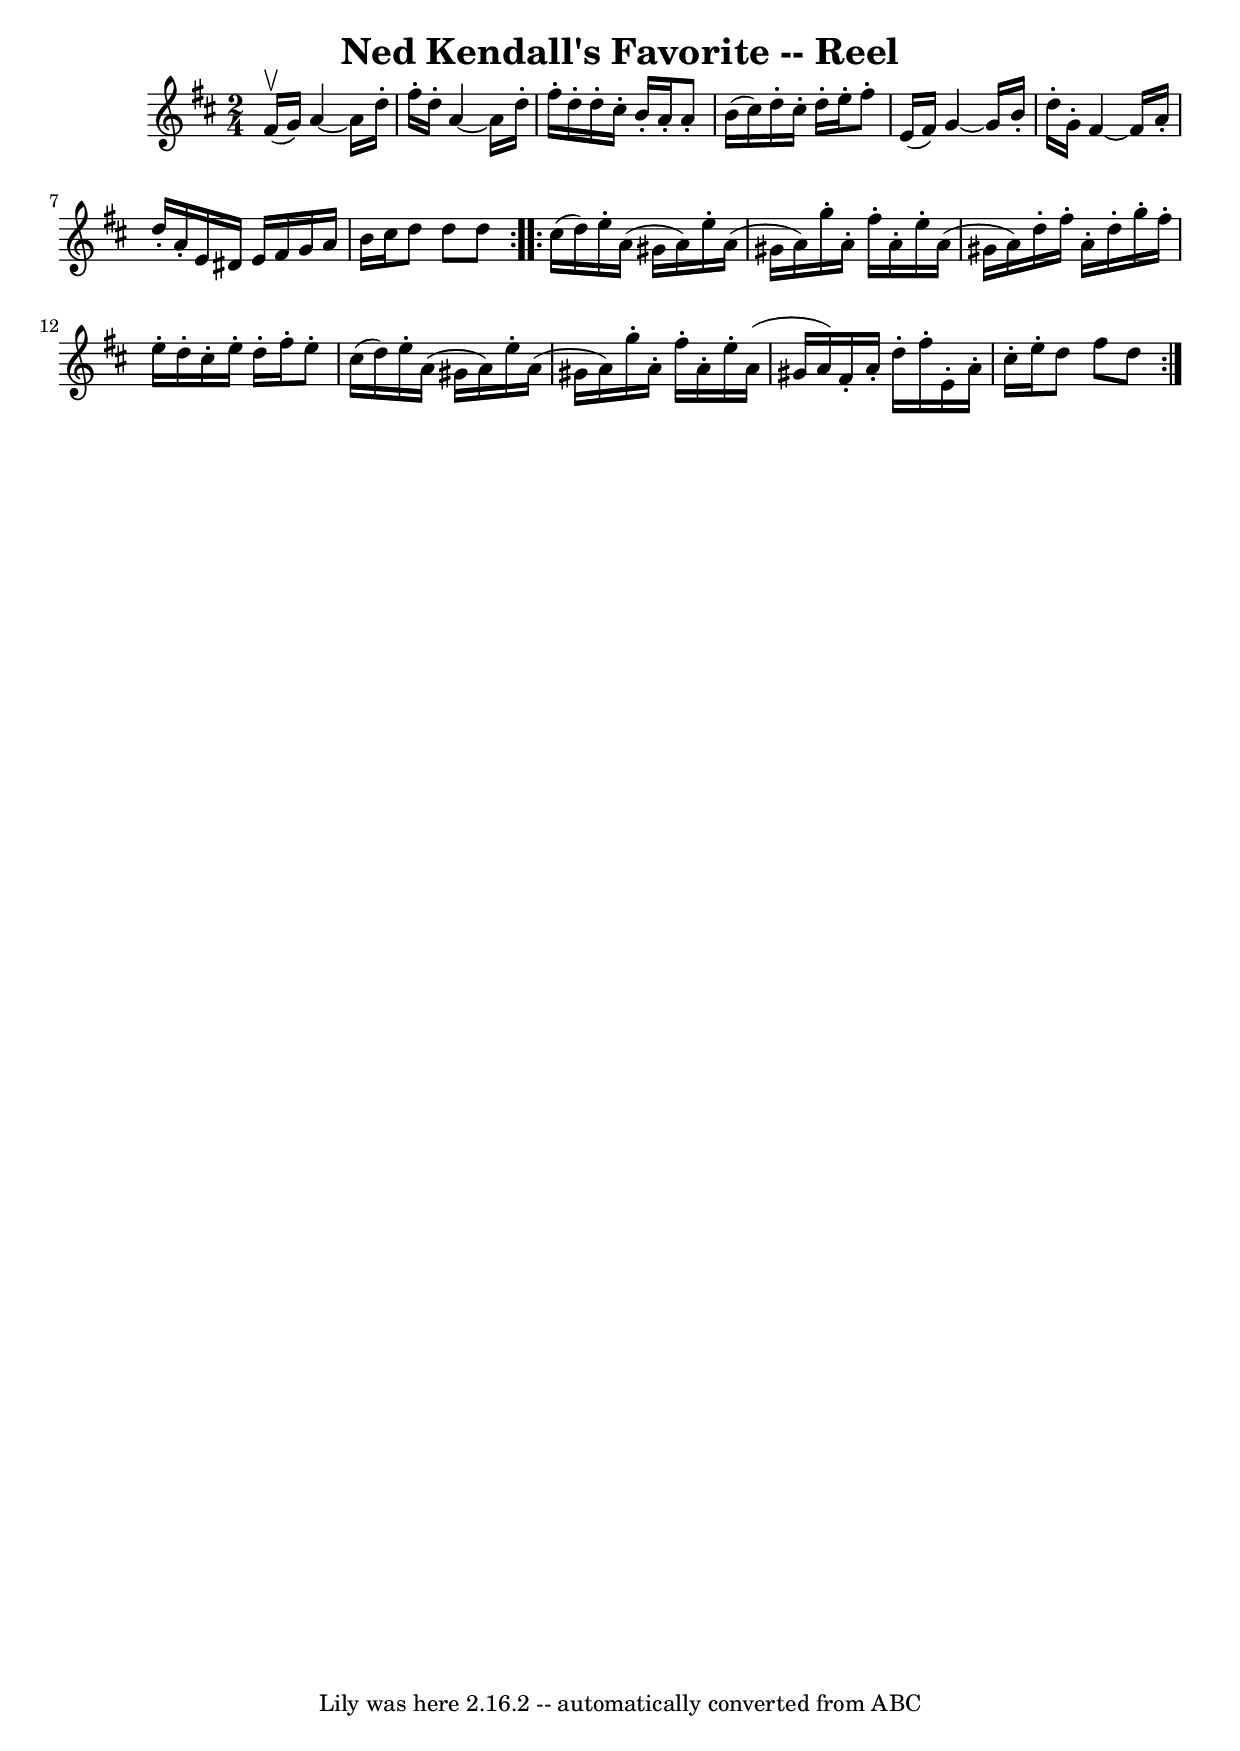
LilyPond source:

\version "2.16.2"
\include "Mammoth.ily"
\header {
  %% book = "Ryan's Mammoth Collection"
  crossRefNumber = "1"
  footnotes = ""
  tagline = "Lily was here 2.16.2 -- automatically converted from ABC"
  title = "Ned Kendall's Favorite -- Reel"

}
voicedefault =  {



  \repeat volta 2 {

    \time 2/4 
    \key d \major
 fis'16^\upbow(g'16) |
    a'4   ~    
    a'16 d''16 -. fis''16 -. d''16 -.   |
    a'4   ~ a'16 d''16 
    -. fis''16 -. d''16 -.   |
    d''16 -. cis''16 -. b'16 -. a'16 
    -. a'8 -. b'16 (cis''16)   |
    d''16 -. cis''16 -. d''16 
    -. e''16 -. fis''8 -. e'16 (fis'16) |
    g'4   ~ g'16    
    b'16 -. d''16 -. g'16 -.   |
    fis'4   ~ fis'16 a'16 -.   
    d''16 -. a'16 -.   |
    e'16 dis'16 e'16 fis'16 g'16    
    a'16 b'16 cis''16    |
    d''8 d''8 d''8    

  } 
  \repeat volta 2 {
    cis''16 (d''16) |
    e''16 -. a'16 (
    gis'16 a'16) e''16 -. a'16 (gis'16 a'16)   |
    g''16 
    -. a'16 -. fis''16 -. a'16 -. e''16 -. a'16 (gis'16 a'16)   
    |
    d''16 -. fis''16 -. a'16 -. d''16 -. g''16 -. fis''16 -.   
    e''16 -. d''16 -.   |
    cis''16 -. e''16 -. d''16 -. fis''16 -.  
    e''8 -. cis''16 (d''16) |
    e''16 -. a'16 (gis'16    
    a'16) e''16 -. a'16 (gis'16 a'16)   |
    g''16 -. a'16 
    -. fis''16 -. a'16 -. e''16 -. a'16 (gis'16 a'16)   |
    
    fis'16 -. a'16 -. d''16 -. fis''16 -. e'16 -. a'16 -. cis''16 -.   
    e''16 -.   |
    d''8 fis''8 d''8        
  }   

}

\score{
  <<

    \context Staff="default"
    {
      \voicedefault 
      
    }

  >>
  \layout {
    
  }
  \midi {
  }

}
